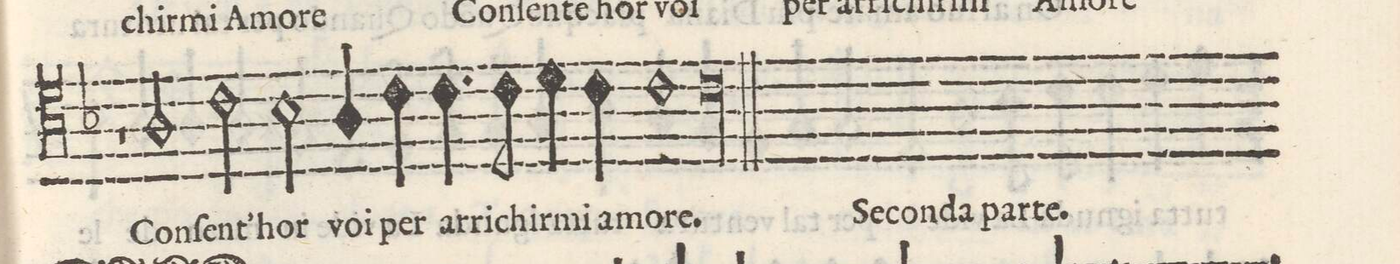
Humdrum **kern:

**kern	**text
*I"TENORE	*
*clefC4	*
*k[b-]	*
*met(c)	*
*M2/1	*
1r	.
2A/	Con-
2c\	-ſent'
=47-	=47-
2B-\	hor
4A/	voi
4c\	per
4.c\	arri-
8c\	-chir-
4d\	-mi
4c\	a-
=48-	=48-
1c	-mo-
1cl\	-re.
==	==
*-	*-
